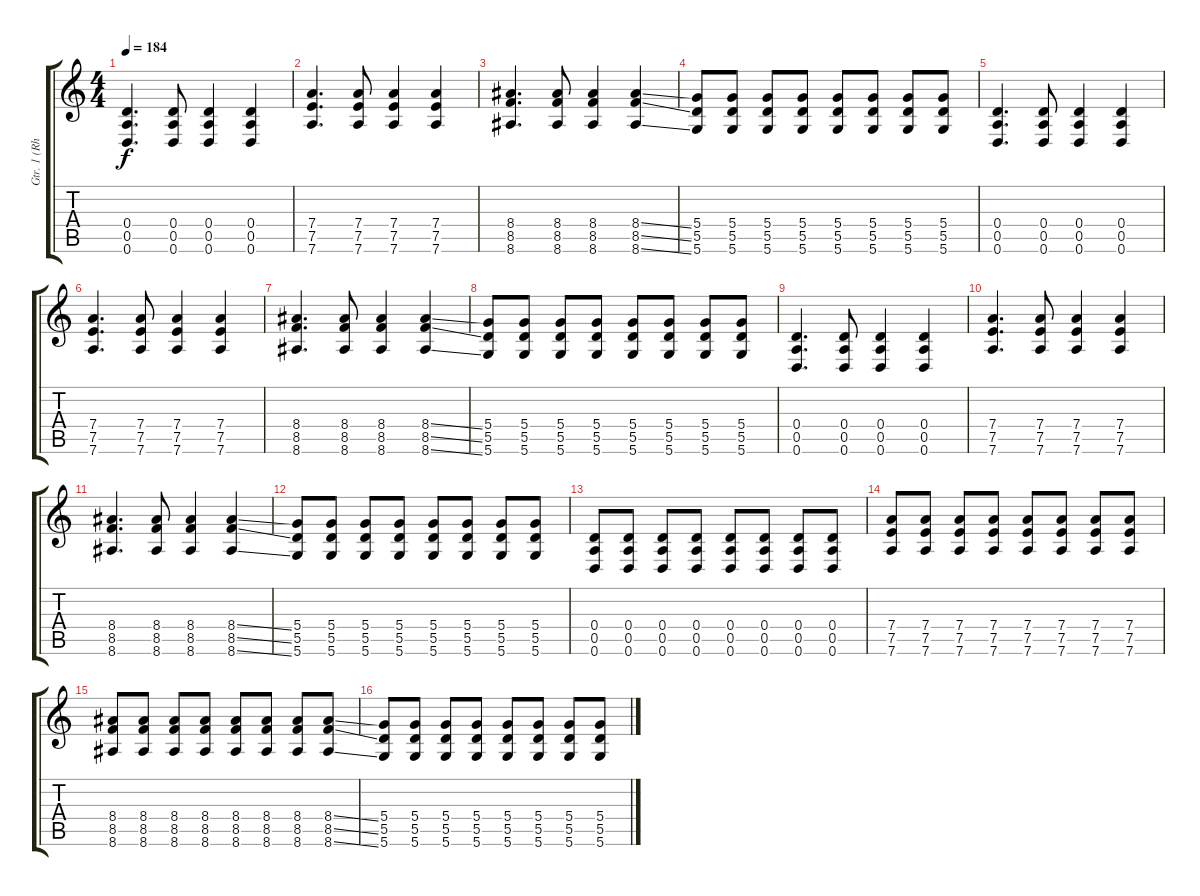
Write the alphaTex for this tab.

\track ("Gtr. 1 (Rhythm)" "Gtr. 1 (Rh") {instrument distortionguitar}
\staff {score tabs}
\tuning (E4 B3 G3 D3 A2 D2) {hide}
\ts (4 4)
\tempo 184
\clef g2
\ks c
(0.4 0.5 0.6).4{d dy f} (0.4 0.5 0.6).8 (0.4 0.5 0.6).4 (0.4 0.5 0.6).4 |
(7.4 7.5 7.6).4{d} (7.4 7.5 7.6).8 (7.4 7.5 7.6).4 (7.4 7.5 7.6).4 |
(8.4 8.5 8.6).4{d} (8.4 8.5 8.6).8 (8.4 8.5 8.6).4 (8.4{ss} 8.5{ss} 8.6{ss}).4 |
(5.4 5.5 5.6).8 (5.4 5.5 5.6).8 (5.4 5.5 5.6).8 (5.4 5.5 5.6).8 (5.4 5.5 5.6).8 (5.4 5.5 5.6).8 (5.4 5.5 5.6).8 (5.4 5.5 5.6).8 |
(0.4 0.5 0.6).4{d} (0.4 0.5 0.6).8 (0.4 0.5 0.6).4 (0.4 0.5 0.6).4 |
(7.4 7.5 7.6).4{d} (7.4 7.5 7.6).8 (7.4 7.5 7.6).4 (7.4 7.5 7.6).4 |
(8.4 8.5 8.6).4{d} (8.4 8.5 8.6).8 (8.4 8.5 8.6).4 (8.4{ss} 8.5{ss} 8.6{ss}).4 |
(5.4 5.5 5.6).8 (5.4 5.5 5.6).8 (5.4 5.5 5.6).8 (5.4 5.5 5.6).8 (5.4 5.5 5.6).8 (5.4 5.5 5.6).8 (5.4 5.5 5.6).8 (5.4 5.5 5.6).8 |
(0.4 0.5 0.6).4{d} (0.4 0.5 0.6).8 (0.4 0.5 0.6).4 (0.4 0.5 0.6).4 |
(7.4 7.5 7.6).4{d} (7.4 7.5 7.6).8 (7.4 7.5 7.6).4 (7.4 7.5 7.6).4 |
(8.4 8.5 8.6).4{d} (8.4 8.5 8.6).8 (8.4 8.5 8.6).4 (8.4{ss} 8.5{ss} 8.6{ss}).4 |
(5.4 5.5 5.6).8 (5.4 5.5 5.6).8 (5.4 5.5 5.6).8 (5.4 5.5 5.6).8 (5.4 5.5 5.6).8 (5.4 5.5 5.6).8 (5.4 5.5 5.6).8 (5.4 5.5 5.6).8 |
(0.4 0.5 0.6).8 (0.4 0.5 0.6).8 (0.4 0.5 0.6).8 (0.4 0.5 0.6).8 (0.4 0.5 0.6).8 (0.4 0.5 0.6).8 (0.4 0.5 0.6).8 (0.4 0.5 0.6).8 |
(7.4 7.5 7.6).8 (7.4 7.5 7.6).8 (7.4 7.5 7.6).8 (7.4 7.5 7.6).8 (7.4 7.5 7.6).8 (7.4 7.5 7.6).8 (7.4 7.5 7.6).8 (7.4 7.5 7.6).8 |
(8.4 8.5 8.6).8 (8.4 8.5 8.6).8 (8.4 8.5 8.6).8 (8.4 8.5 8.6).8 (8.4 8.5 8.6).8 (8.4 8.5 8.6).8 (8.4 8.5 8.6).8 (8.4{ss} 8.5{ss} 8.6{ss}).8 |
(5.4 5.5 5.6).8 (5.4 5.5 5.6).8 (5.4 5.5 5.6).8 (5.4 5.5 5.6).8 (5.4 5.5 5.6).8 (5.4 5.5 5.6).8 (5.4 5.5 5.6).8 (5.4 5.5 5.6).8
